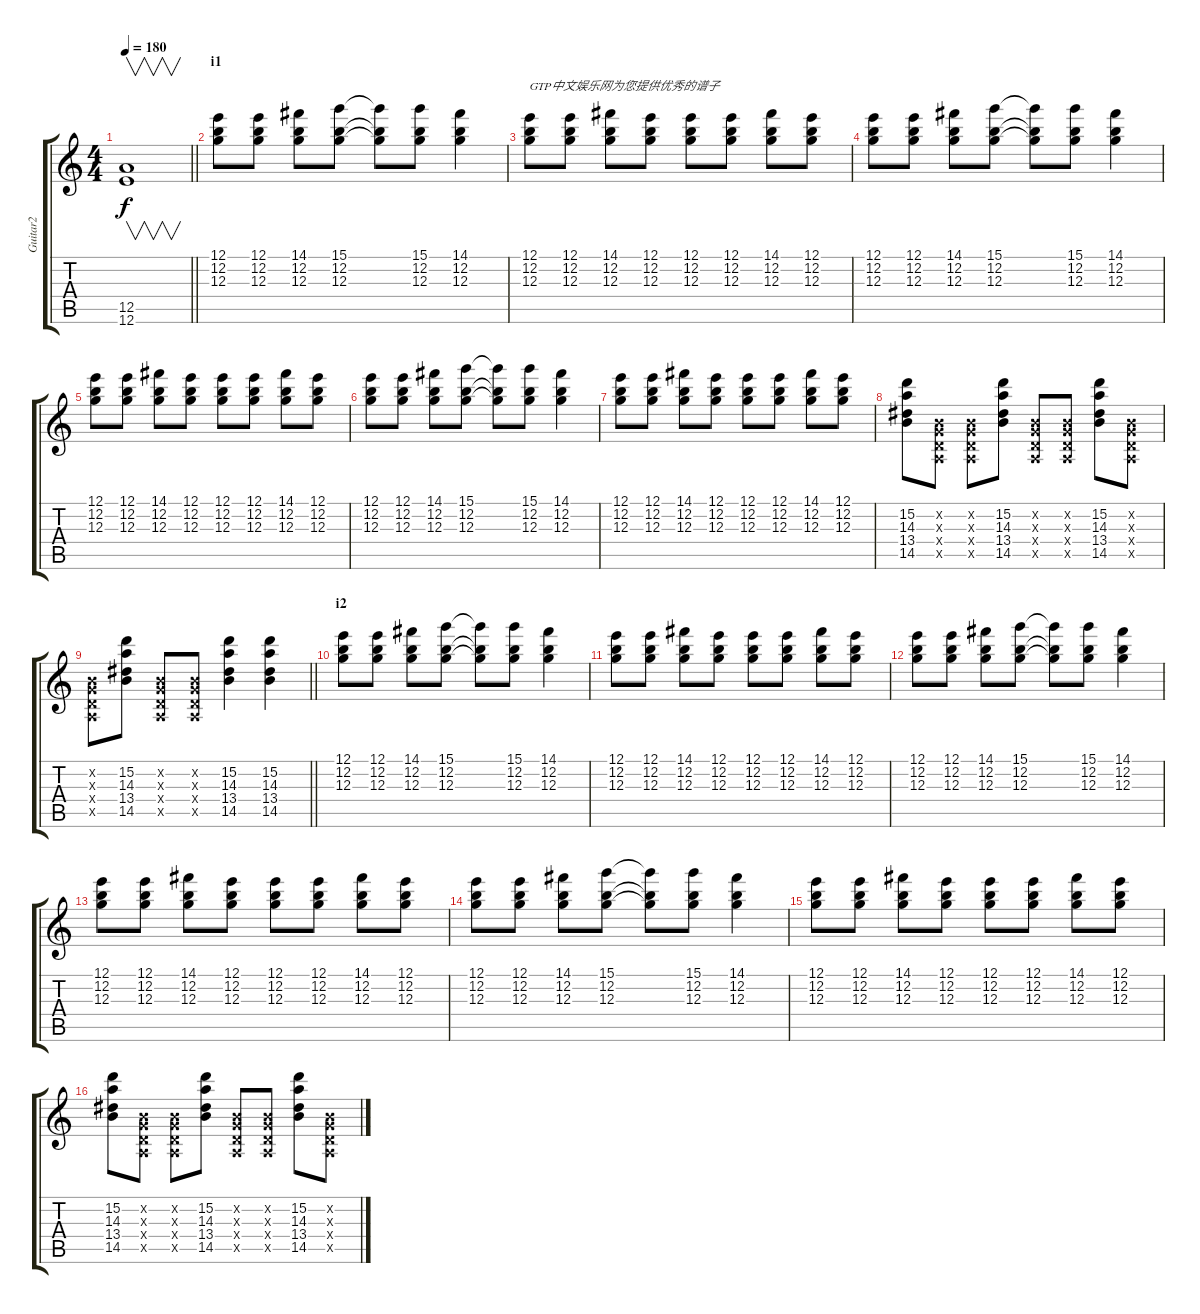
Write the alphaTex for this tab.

\track ("Guitar2" "Guitar2") {instrument distortionguitar}
\staff {score tabs}
\tuning (E4 B3 G3 D3 A2 E2) {hide}
\ts (4 4)
\tempo 180
\clef g2
\barLineRight lightlight
\ks c
(12.5 12.6).1{v dy f instrument distortionguitar} |
\section ("" "i1")
(12.1 12.2 12.3).8 (12.1 12.2 12.3).8 (14.1 12.2 12.3).8 (15.1 12.2 12.3).8 (15.1{t} 12.2{t} 12.3{t}).8 (15.1 12.2 12.3).8 (14.1 12.2 12.3).4 |
(12.1 12.2 12.3).8{txt "GTP中文娱乐网为您提供优秀的谱子"} (12.1 12.2 12.3).8 (14.1 12.2 12.3).8 (12.1 12.2 12.3).8 (12.1 12.2 12.3).8 (12.1 12.2 12.3).8 (14.1 12.2 12.3).8 (12.1 12.2 12.3).8 |
(12.1 12.2 12.3).8 (12.1 12.2 12.3).8 (14.1 12.2 12.3).8 (15.1 12.2 12.3).8 (15.1{t} 12.2{t} 12.3{t}).8 (15.1 12.2 12.3).8 (14.1 12.2 12.3).4 |
(12.1 12.2 12.3).8 (12.1 12.2 12.3).8 (14.1 12.2 12.3).8 (12.1 12.2 12.3).8 (12.1 12.2 12.3).8 (12.1 12.2 12.3).8 (14.1 12.2 12.3).8 (12.1 12.2 12.3).8 |
(12.1 12.2 12.3).8 (12.1 12.2 12.3).8 (14.1 12.2 12.3).8 (15.1 12.2 12.3).8 (15.1{t} 12.2{t} 12.3{t}).8 (15.1 12.2 12.3).8 (14.1 12.2 12.3).4 |
(12.1 12.2 12.3).8 (12.1 12.2 12.3).8 (14.1 12.2 12.3).8 (12.1 12.2 12.3).8 (12.1 12.2 12.3).8 (12.1 12.2 12.3).8 (14.1 12.2 12.3).8 (12.1 12.2 12.3).8 |
(15.2 14.3 13.4 14.5).8 (0.2{x} 0.3{x} 0.4{x} 0.5{x}).8 (0.2{x} 0.3{x} 0.4{x} 0.5{x}).8 (15.2 14.3 13.4 14.5).8 (0.2{x} 0.3{x} 0.4{x} 0.5{x}).8 (0.2{x} 0.3{x} 0.4{x} 0.5{x}).8 (15.2 14.3 13.4 14.5).8 (0.2{x} 0.3{x} 0.4{x} 0.5{x}).8 |
\barLineRight lightlight
(0.2{x} 0.3{x} 0.4{x} 0.5{x}).8 (15.2 14.3 13.4 14.5).8 (0.2{x} 0.3{x} 0.4{x} 0.5{x}).8 (0.2{x} 0.3{x} 0.4{x} 0.5{x}).8 (15.2 14.3 13.4 14.5).4 (15.2 14.3 13.4 14.5).4 |
\section ("" "i2")
(12.1 12.2 12.3).8 (12.1 12.2 12.3).8 (14.1 12.2 12.3).8 (15.1 12.2 12.3).8 (15.1{t} 12.2{t} 12.3{t}).8 (15.1 12.2 12.3).8 (14.1 12.2 12.3).4 |
(12.1 12.2 12.3).8 (12.1 12.2 12.3).8 (14.1 12.2 12.3).8 (12.1 12.2 12.3).8 (12.1 12.2 12.3).8 (12.1 12.2 12.3).8 (14.1 12.2 12.3).8 (12.1 12.2 12.3).8 |
(12.1 12.2 12.3).8 (12.1 12.2 12.3).8 (14.1 12.2 12.3).8 (15.1 12.2 12.3).8 (15.1{t} 12.2{t} 12.3{t}).8 (15.1 12.2 12.3).8 (14.1 12.2 12.3).4 |
(12.1 12.2 12.3).8 (12.1 12.2 12.3).8 (14.1 12.2 12.3).8 (12.1 12.2 12.3).8 (12.1 12.2 12.3).8 (12.1 12.2 12.3).8 (14.1 12.2 12.3).8 (12.1 12.2 12.3).8 |
(12.1 12.2 12.3).8 (12.1 12.2 12.3).8 (14.1 12.2 12.3).8 (15.1 12.2 12.3).8 (15.1{t} 12.2{t} 12.3{t}).8 (15.1 12.2 12.3).8 (14.1 12.2 12.3).4 |
(12.1 12.2 12.3).8 (12.1 12.2 12.3).8 (14.1 12.2 12.3).8 (12.1 12.2 12.3).8 (12.1 12.2 12.3).8 (12.1 12.2 12.3).8 (14.1 12.2 12.3).8 (12.1 12.2 12.3).8 |
(15.2 14.3 13.4 14.5).8 (0.2{x} 0.3{x} 0.4{x} 0.5{x}).8 (0.2{x} 0.3{x} 0.4{x} 0.5{x}).8 (15.2 14.3 13.4 14.5).8 (0.2{x} 0.3{x} 0.4{x} 0.5{x}).8 (0.2{x} 0.3{x} 0.4{x} 0.5{x}).8 (15.2 14.3 13.4 14.5).8 (0.2{x} 0.3{x} 0.4{x} 0.5{x}).8
